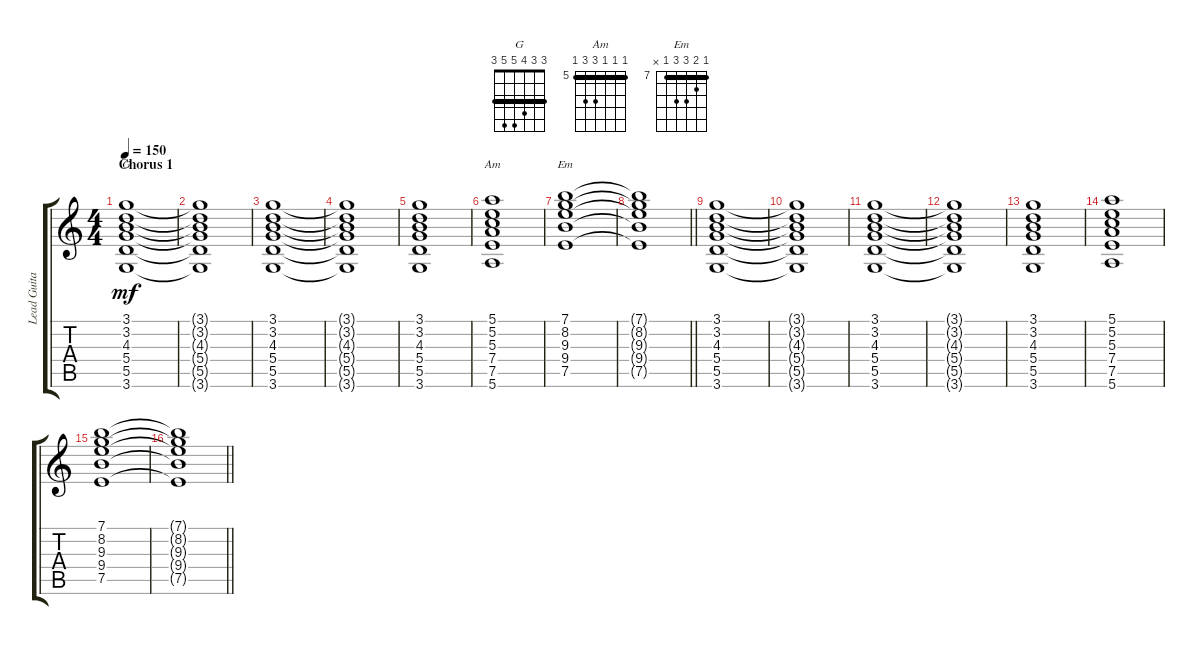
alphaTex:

\track ("Lead Guitar" "Lead Guita") {instrument overdrivenguitar}
\staff {score tabs}
\tuning (E4 B3 G3 D3 A2 E2) {hide}
\chord ("G" 3 3 4 5 5 3) {barre 3}
\chord ("Am" 5 5 5 7 7 5) {firstfret 5 barre 5}
\chord ("Em" 7 8 9 9 7 x) {firstfret 7 barre 7}
\ts (4 4)
\section ("" "Chorus 1")
\tempo 150
\clef g2
\ks c
(3.1 3.2 4.3 5.4 5.5 3.6).1{ch "G" dy mf} |
(3.1{t} 3.2{t} 4.3{t} 5.4{t} 5.5{t} 3.6{t}).1 |
(3.1 3.2 4.3 5.4 5.5 3.6).1 |
(3.1{t} 3.2{t} 4.3{t} 5.4{t} 5.5{t} 3.6{t}).1 |
(3.1 3.2 4.3 5.4 5.5 3.6).1 |
(5.1 5.2 5.3 7.4 7.5 5.6).1{ch "Am"} |
(7.1 8.2 9.3 9.4 7.5).1{ch "Em"} |
\barLineRight lightlight
(7.1{t} 8.2{t} 9.3{t} 9.4{t} 7.5{t}).1 |
(3.1 3.2 4.3 5.4 5.5 3.6).1 |
(3.1{t} 3.2{t} 4.3{t} 5.4{t} 5.5{t} 3.6{t}).1 |
(3.1 3.2 4.3 5.4 5.5 3.6).1 |
(3.1{t} 3.2{t} 4.3{t} 5.4{t} 5.5{t} 3.6{t}).1 |
(3.1 3.2 4.3 5.4 5.5 3.6).1 |
(5.1 5.2 5.3 7.4 7.5 5.6).1 |
(7.1 8.2 9.3 9.4 7.5).1 |
\barLineRight lightlight
(7.1{t} 8.2{t} 9.3{t} 9.4{t} 7.5{t}).1
